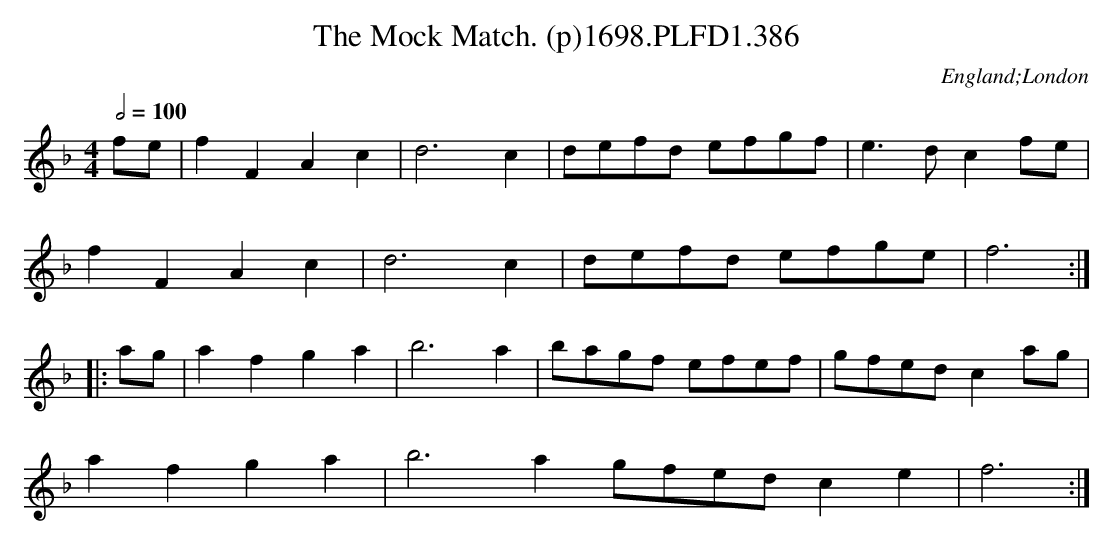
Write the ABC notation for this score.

X:1
T:Mock Match. (p)1698.PLFD1.386, The
M:4/4
L:1/8
Q:1/2=100
O:England;London
K:F
fe|f2F2A2c2|d6c2|defd efgf|e3dc2fe|
f2F2A2c2|d6c2|defd efge|f6:|
|:ag|a2f2g2a2|b6a2|bagf efef|gfedc2ag|
a2f2g2a2|b6a2gfedc2e2|f6:|
